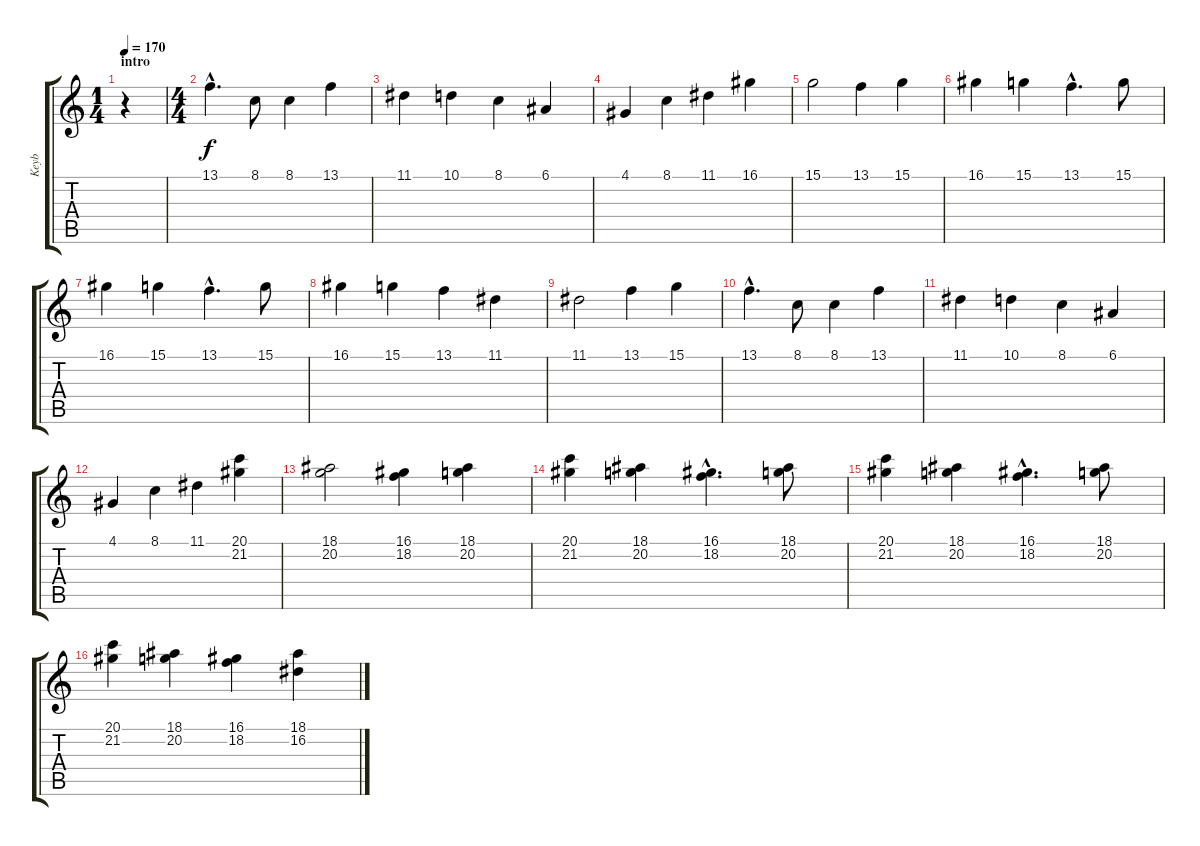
\track ("Keyb" "Keyb") {instrument lead3calliope}
\staff {score tabs}
\tuning (E4 B3 G3 D3 A2 E2) {hide}
\ts (1 4)
\section ("" "intro")
\tempo 170
\clef g2
\ks c
r.4{dy f instrument lead3calliope} |
\ts (4 4)
13.1{hac}.4{d} 8.1.8 8.1.4 13.1.4 |
11.1.4 10.1.4 8.1.4 6.1.4 |
4.1.4 8.1.4 11.1.4 16.1.4 |
15.1.2 13.1.4 15.1.4 |
16.1.4 15.1.4 13.1{hac}.4{d} 15.1.8 |
16.1.4 15.1.4 13.1{hac}.4{d} 15.1.8 |
16.1.4 15.1.4 13.1.4 11.1.4 |
11.1.2 13.1.4 15.1.4 |
13.1{hac}.4{d} 8.1.8 8.1.4 13.1.4 |
11.1.4 10.1.4 8.1.4 6.1.4 |
4.1.4 8.1.4 11.1.4 (20.1 21.2).4 |
(18.1 20.2).2 (16.1 18.2).4 (18.1 20.2).4 |
(20.1 21.2).4 (18.1 20.2).4 (16.1{hac} 18.2{hac}).4{d} (18.1 20.2).8 |
(20.1 21.2).4 (18.1 20.2).4 (16.1{hac} 18.2{hac}).4{d} (18.1 20.2).8 |
(20.1 21.2).4 (18.1 20.2).4 (16.1 18.2).4 (18.1 16.2).4
